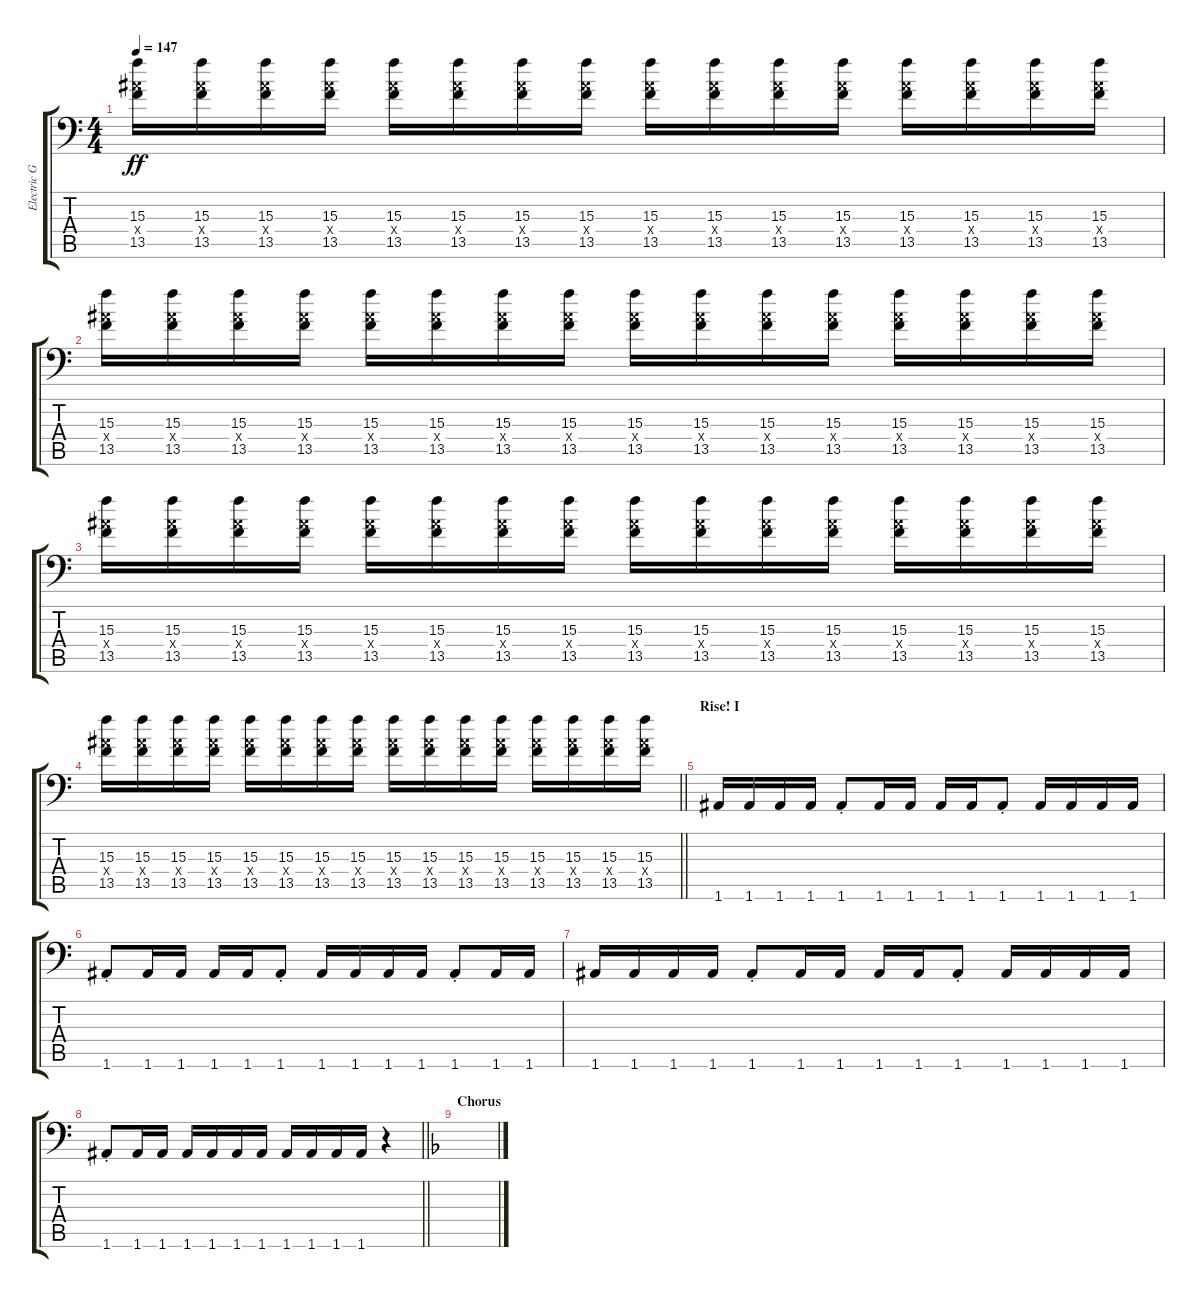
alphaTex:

\track ("Electric Guitar 4" "Electric G") {instrument electricguitarjazz}
\staff {score tabs}
\tuning (A3 Gb3 D3 A2 E2 A1) {hide}
\ts (4 4)
\tempo 147
\clef f4
\ks aminor
(15.3 13.4{x} 13.5).16{dy ff} (15.3 13.4{x} 13.5).16 (15.3 13.4{x} 13.5).16 (15.3 13.4{x} 13.5).16 (15.3 13.4{x} 13.5).16 (15.3 13.4{x} 13.5).16 (15.3 13.4{x} 13.5).16 (15.3 13.4{x} 13.5).16 (15.3 13.4{x} 13.5).16 (15.3 13.4{x} 13.5).16 (15.3 13.4{x} 13.5).16 (15.3 13.4{x} 13.5).16 (15.3 13.4{x} 13.5).16 (15.3 13.4{x} 13.5).16 (15.3 13.4{x} 13.5).16 (15.3 13.4{x} 13.5).16 |
(15.3 13.4{x} 13.5).16 (15.3 13.4{x} 13.5).16 (15.3 13.4{x} 13.5).16 (15.3 13.4{x} 13.5).16 (15.3 13.4{x} 13.5).16 (15.3 13.4{x} 13.5).16 (15.3 13.4{x} 13.5).16 (15.3 13.4{x} 13.5).16 (15.3 13.4{x} 13.5).16 (15.3 13.4{x} 13.5).16 (15.3 13.4{x} 13.5).16 (15.3 13.4{x} 13.5).16 (15.3 13.4{x} 13.5).16 (15.3 13.4{x} 13.5).16 (15.3 13.4{x} 13.5).16 (15.3 13.4{x} 13.5).16 |
(15.3 13.4{x} 13.5).16 (15.3 13.4{x} 13.5).16 (15.3 13.4{x} 13.5).16 (15.3 13.4{x} 13.5).16 (15.3 13.4{x} 13.5).16 (15.3 13.4{x} 13.5).16 (15.3 13.4{x} 13.5).16 (15.3 13.4{x} 13.5).16 (15.3 13.4{x} 13.5).16 (15.3 13.4{x} 13.5).16 (15.3 13.4{x} 13.5).16 (15.3 13.4{x} 13.5).16 (15.3 13.4{x} 13.5).16 (15.3 13.4{x} 13.5).16 (15.3 13.4{x} 13.5).16 (15.3 13.4{x} 13.5).16 |
\barLineRight lightlight
(15.3 13.4{x} 13.5).16 (15.3 13.4{x} 13.5).16 (15.3 13.4{x} 13.5).16 (15.3 13.4{x} 13.5).16 (15.3 13.4{x} 13.5).16 (15.3 13.4{x} 13.5).16 (15.3 13.4{x} 13.5).16 (15.3 13.4{x} 13.5).16 (15.3 13.4{x} 13.5).16 (15.3 13.4{x} 13.5).16 (15.3 13.4{x} 13.5).16 (15.3 13.4{x} 13.5).16 (15.3 13.4{x} 13.5).16 (15.3 13.4{x} 13.5).16 (15.3 13.4{x} 13.5).16 (15.3 13.4{x} 13.5).16 |
\section ("" "Rise! I")
1.6.16{volume 10 balance 16} 1.6.16 1.6.16 1.6.16 1.6{st}.8 1.6.16 1.6.16 1.6.16 1.6.16 1.6{st}.8 1.6.16 1.6.16 1.6.16 1.6.16 |
1.6{st}.8 1.6.16 1.6.16 1.6.16 1.6.16 1.6{st}.8 1.6.16 1.6.16 1.6.16 1.6.16 1.6{st}.8 1.6.16 1.6.16 |
1.6.16 1.6.16 1.6.16 1.6.16 1.6{st}.8 1.6.16 1.6.16 1.6.16 1.6.16 1.6{st}.8 1.6.16 1.6.16 1.6.16 1.6.16 |
\barLineRight lightlight
1.6{st}.8 1.6.16 1.6.16 1.6.16 1.6.16 1.6.16 1.6.16 1.6.16 1.6.16 1.6.16 1.6.16 r.4 |
\section ("" "Chorus")
\ks dminor
